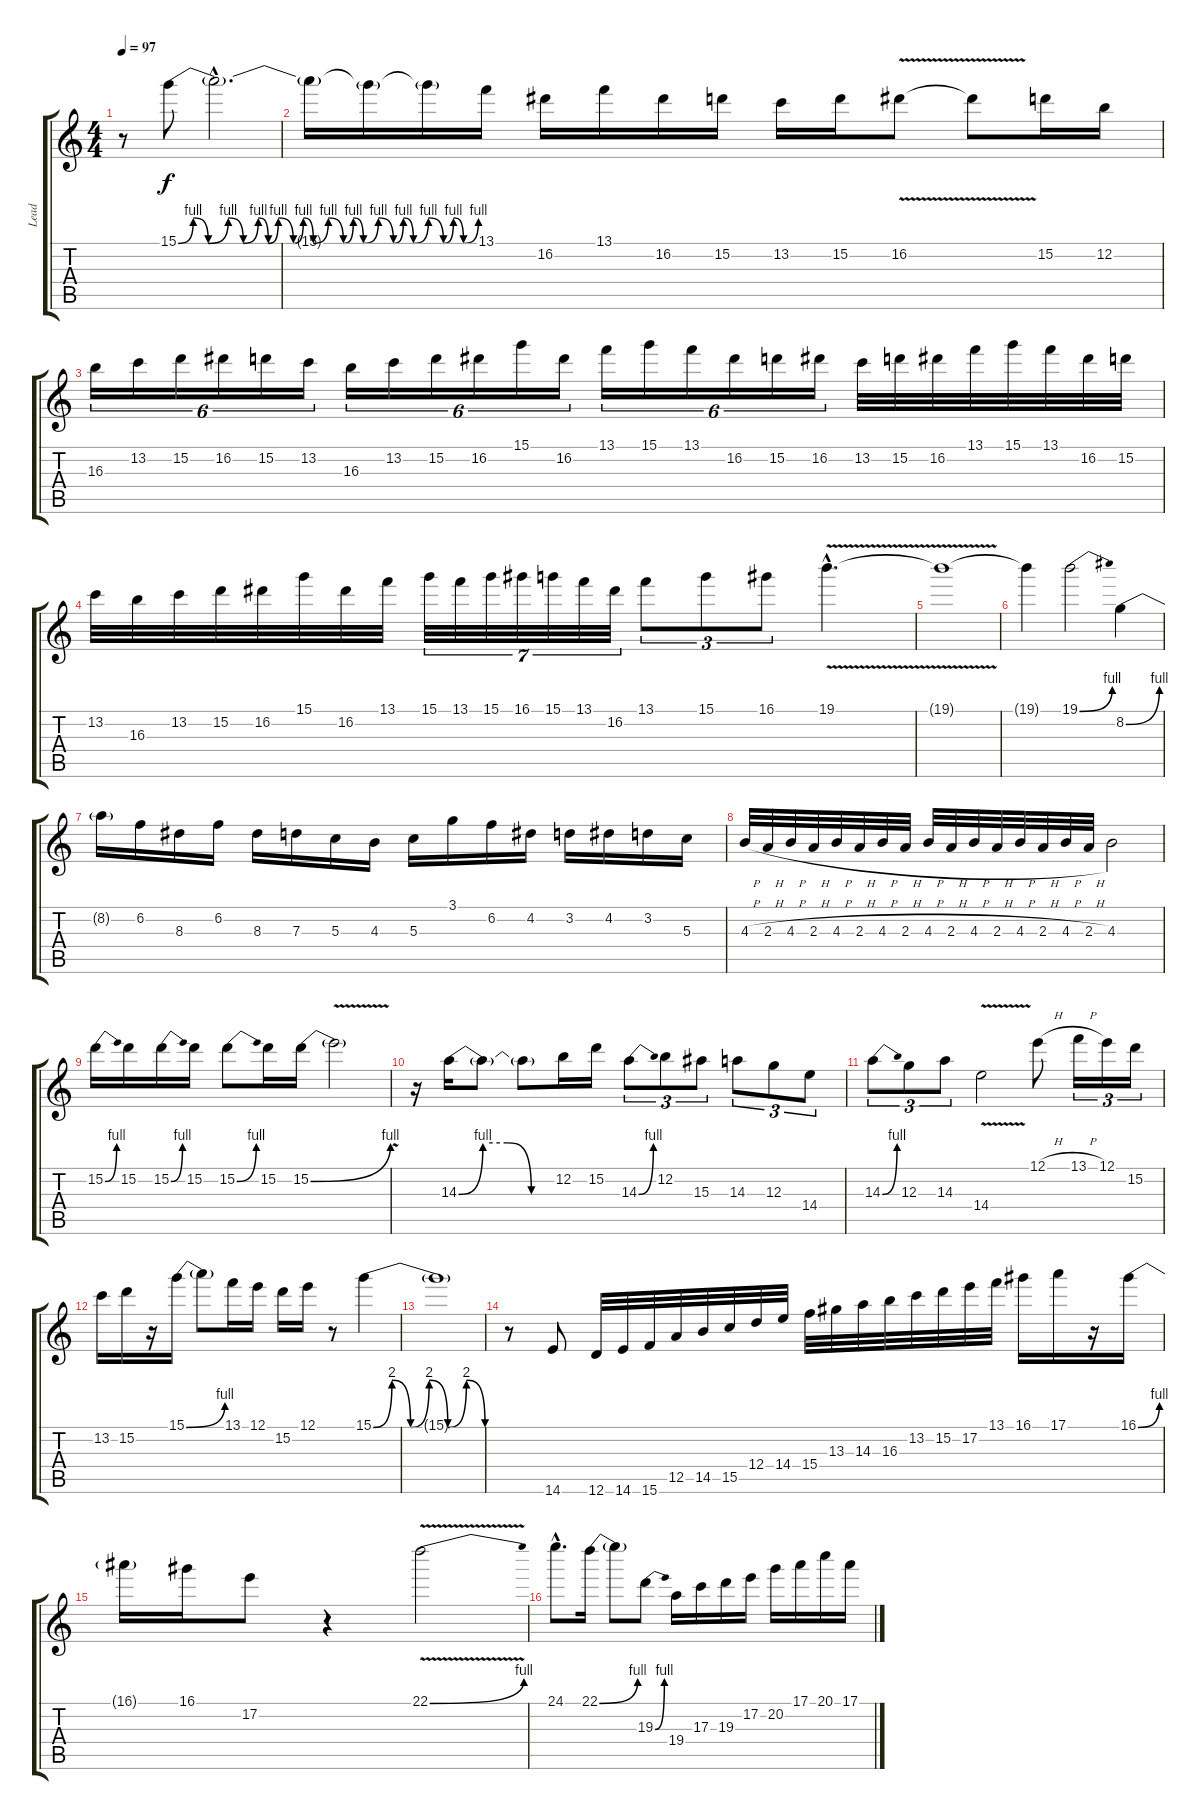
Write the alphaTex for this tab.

\track ("Lead" "Lead") {instrument distortionguitar}
\staff {score tabs}
\tuning (E4 B3 G3 D3 A2 D2) {hide}
\ts (4 4)
\tempo 97
\clef g2
\ks c
r.8{dy f} 15.1{be (custom 0 0 3 4 6 0 10 4 13 0 16 4 18 0 20 4 23 0 25 4 27 0 30 4 33 0 35 4 37 0 40 4 43 0 45 4 47 0 50 4 53 0 55 4 57 0 60 4)}.8 15.1{hac t}.2{d} |
15.1{t}.16 15.1{t}.16 15.1{t}.16 13.1.16 16.2.16 13.1.16 16.2.16 15.2.16 13.2.16 15.2.16 16.2{v}.8 16.2{t}.8 15.2.16 12.2.16 |
16.3.16{tu (6 4)} 13.2.16{tu (6 4)} 15.2.16{tu (6 4)} 16.2.16{tu (6 4)} 15.2.16{tu (6 4)} 13.2.16{tu (6 4)} 16.3.16{tu (6 4)} 13.2.16{tu (6 4)} 15.2.16{tu (6 4)} 16.2.16{tu (6 4)} 15.1.16{tu (6 4)} 16.2.16{tu (6 4)} 13.1.16{tu (6 4)} 15.1.16{tu (6 4)} 13.1.16{tu (6 4)} 16.2.16{tu (6 4)} 15.2.16{tu (6 4)} 16.2.16{tu (6 4)} 13.2.32 15.2.32 16.2.32 13.1.32 15.1.32 13.1.32 16.2.32 15.2.32 |
13.2.32 16.3.32 13.2.32 15.2.32 16.2.32 15.1.32 16.2.32 13.1.32 15.1.32{tu (7 4)} 13.1.32{tu (7 4)} 15.1.32{tu (7 4)} 16.1.32{tu (7 4)} 15.1.32{tu (7 4)} 13.1.32{tu (7 4)} 16.2.32{tu (7 4)} 13.1.8{tu (3 2)} 15.1.8{tu (3 2)} 16.1.8{tu (3 2)} 19.1{v hac}.4{d} |
19.1{t}.1 |
19.1{t}.4 19.1{be (bend 0 0 60 4)}.2 8.2{be (bend 0 0 60 4)}.4 |
8.2{t}.16 6.2.16 8.3.16 6.2.16 8.3.16 7.3.16 5.3.16 4.3.16 5.3.16 3.1.16 6.2.16 4.2.16 3.2.16 4.2.16 3.2.16 5.3.16 |
4.3{h}.32 2.3{h}.32 4.3{h}.32 2.3{h}.32 4.3{h}.32 2.3{h}.32 4.3{h}.32 2.3{h}.32 4.3{h}.32 2.3{h}.32 4.3{h}.32 2.3{h}.32 4.3{h}.32 2.3{h}.32 4.3{h}.32 2.3{h}.32 4.3.2 |
15.2{be (bend 0 0 60 4)}.16 15.2.16 15.2{be (bend 0 0 60 4)}.16 15.2.16 15.2{be (bend 0 0 60 4)}.8 15.2.16 15.2{be (bend 0 0 60 4)}.16 15.2{v t}.2 |
r.16 14.3{be (custom 0 0 15 4 30 4 45 0 60 0)}.16 14.3{t}.8 14.3{t}.8 12.2.16 15.2.16 14.3{be (bend 0 0 60 4)}.8{tu (3 2)} 12.2.8{tu (3 2)} 15.3.8{tu (3 2)} 14.3.8{tu (3 2)} 12.3.8{tu (3 2)} 14.4.8{tu (3 2)} |
14.3{be (bend 0 0 60 4)}.8{tu (3 2)} 12.3.8{tu (3 2)} 14.3.8{tu (3 2)} 14.4{v}.2 12.1{h}.8 13.1{h}.16{tu (3 2)} 12.1.16{tu (3 2)} 15.2.16{tu (3 2)} |
13.2.16 15.2.16 r.16 15.1{be (bend 0 0 60 4)}.16 15.1{t}.8 13.1.16 12.1.16 15.2.16 12.1.16 r.8 15.1{be (custom 0 0 10 8 20 0 30 8 40 0 50 8 60 0)}.4 |
15.1{t}.1 |
r.8 14.6.8 12.6.32 14.6.32 15.6.32 12.5.32 14.5.32 15.5.32 12.4.32 14.4.32 15.4.32 13.3.32 14.3.32 16.3.32 13.2.32 15.2.32 17.2.32 13.1.32 16.1.16 17.1.16 r.16 16.1{be (bend 0 0 60 4)}.16 |
16.1{t}.16 16.1.16 17.2.8 r.4 22.1{be (bend 0 0 60 4) v}.2 |
24.1{hac}.8{d} 22.1{be (bend 0 0 60 4)}.16 22.1{t}.8 19.3{be (bend 0 0 60 4)}.8 19.4.16 17.3.16 19.3.16 17.2.16 20.2.16 17.1.16 20.1.16 17.1.16
